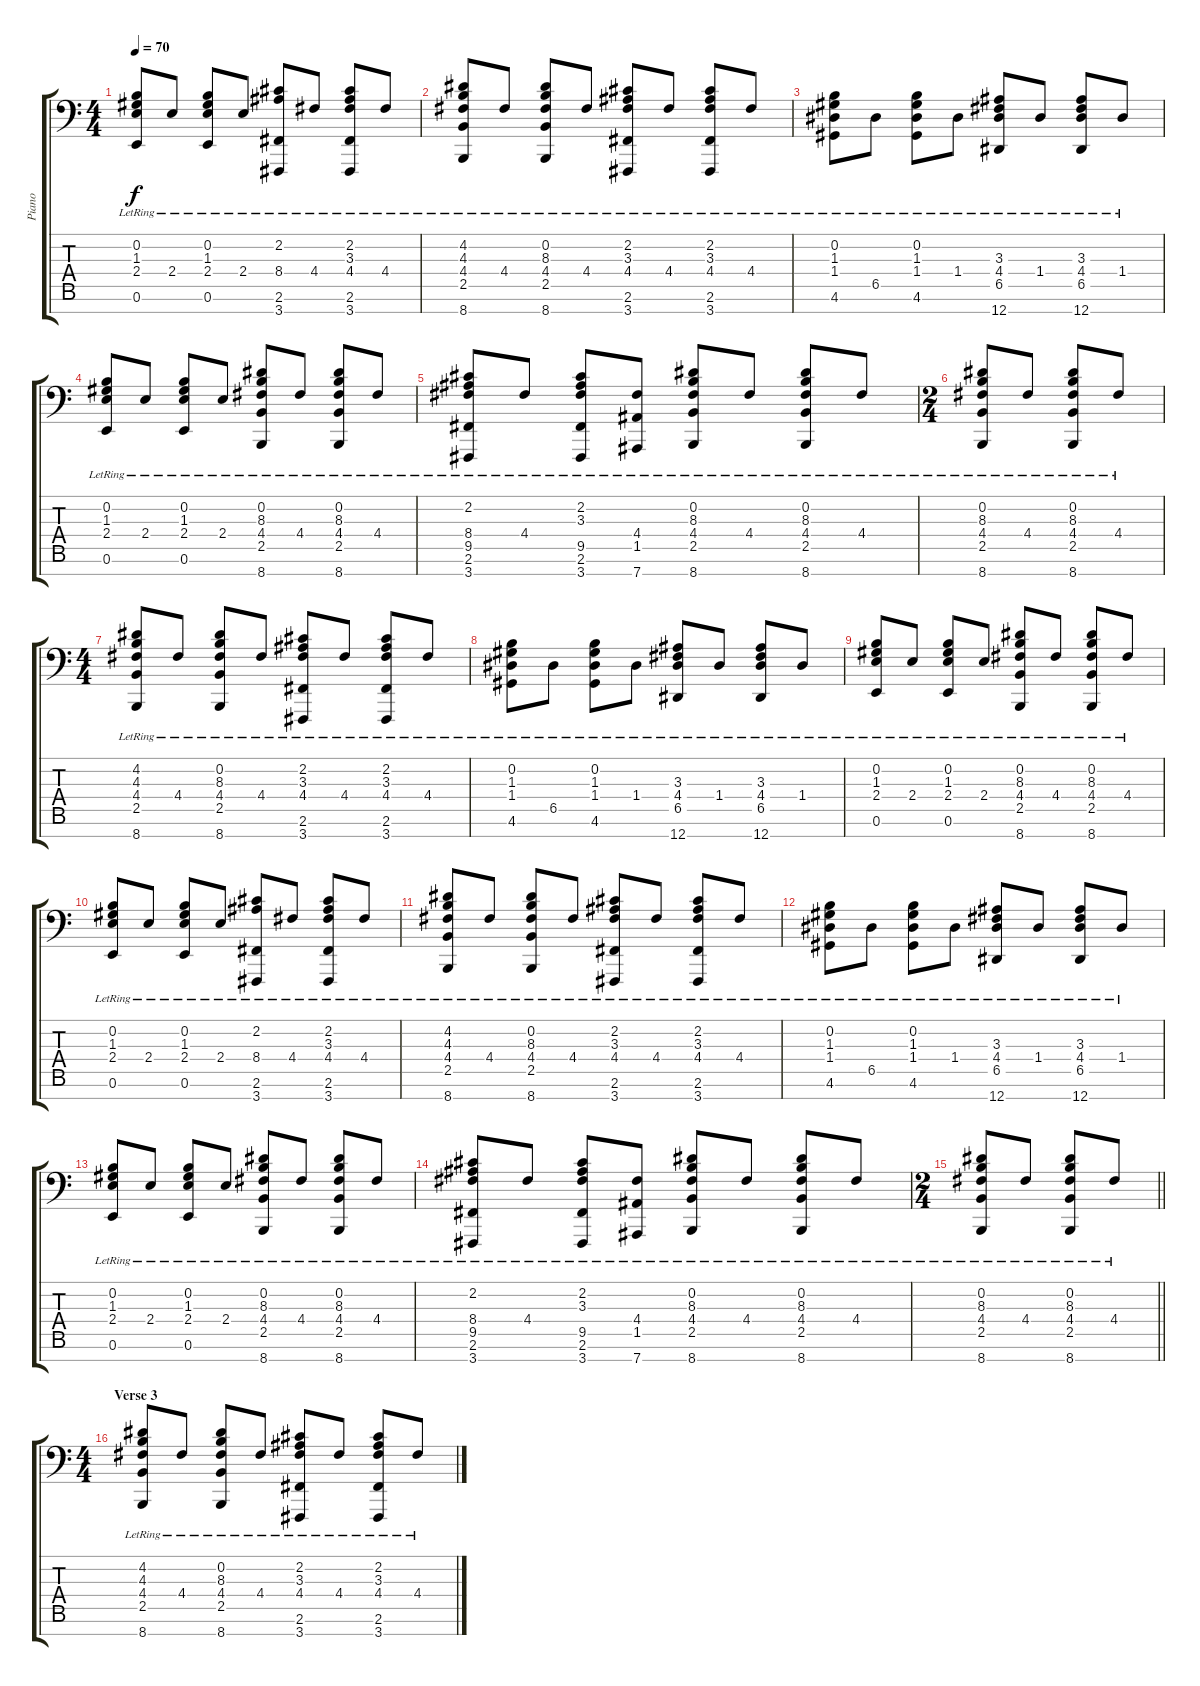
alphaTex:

\track ("Piano" "Piano") {instrument acousticgrandpiano}
\staff {score tabs}
\tuning (E4 B3 G3 D3 A2 E2 Eb1) {hide}
\ts (4 4)
\tempo 70
\clef f4
\ks c
(0.2{lr} 1.3{lr} 2.4 0.6{lr}).8{dy f} 2.4{lr}.8 (0.2{lr} 1.3{lr} 2.4 0.6{lr}).8 2.4{lr}.8 (2.2{lr} 8.4{lr} 2.6{lr} 3.7{lr}).8 4.4{lr}.8 (2.2{lr} 3.3{lr} 4.4 2.6{lr} 3.7{lr}).8 4.4{lr}.8 |
(4.2{lr} 4.3{lr} 4.4 2.5{lr} 8.7{lr}).8 4.4{lr}.8 (0.2{lr} 8.3{lr} 4.4 2.5{lr} 8.7{lr}).8 4.4{lr}.8 (2.2{lr} 3.3{lr} 4.4{lr} 2.6{lr} 3.7{lr}).8 4.4{lr}.8 (2.2{lr} 3.3{lr} 4.4{lr} 2.6{lr} 3.7{lr}).8 4.4{lr}.8 |
(0.2{lr} 1.3{lr} 1.4{lr} 4.6{lr}).8 6.5{lr}.8 (0.2{lr} 1.3{lr} 1.4{lr} 4.6{lr}).8 1.4{lr}.8 (3.3{lr} 4.4{lr} 6.5{lr} 12.7{lr}).8 1.4{lr}.8 (3.3{lr} 4.4{lr} 6.5{lr} 12.7{lr}).8 1.4{lr}.8 |
(0.2{lr} 1.3{lr} 2.4 0.6{lr}).8 2.4{lr}.8 (0.2{lr} 1.3{lr} 2.4 0.6{lr}).8 2.4{lr}.8 (0.2{lr} 8.3{lr} 4.4 2.5{lr} 8.7{lr}).8 4.4{lr}.8 (0.2{lr} 8.3{lr} 4.4 2.5{lr} 8.7{lr}).8 4.4{lr}.8 |
(2.2{lr} 8.4{lr} 9.5 2.6{lr} 3.7{lr}).8 4.4{lr}.8 (2.2{lr} 3.3{lr} 9.5 2.6{lr} 3.7{lr}).8 (4.4{lr} 1.5{lr} 7.7{lr}).8 (0.2{lr} 8.3{lr} 4.4 2.5{lr} 8.7{lr}).8 4.4{lr}.8 (0.2{lr} 8.3{lr} 4.4 2.5{lr} 8.7{lr}).8 4.4{lr}.8 |
\ts (2 4)
(0.2{lr} 8.3{lr} 4.4 2.5{lr} 8.7{lr}).8 4.4{lr}.8 (0.2{lr} 8.3{lr} 4.4 2.5{lr} 8.7{lr}).8 4.4{lr}.8 |
\ts (4 4)
(4.2{lr} 4.3{lr} 4.4 2.5{lr} 8.7{lr}).8 4.4{lr}.8 (0.2{lr} 8.3{lr} 4.4 2.5{lr} 8.7{lr}).8 4.4{lr}.8 (2.2{lr} 3.3{lr} 4.4{lr} 2.6{lr} 3.7{lr}).8 4.4{lr}.8 (2.2{lr} 3.3{lr} 4.4{lr} 2.6{lr} 3.7{lr}).8 4.4{lr}.8 |
(0.2{lr} 1.3{lr} 1.4{lr} 4.6{lr}).8 6.5{lr}.8 (0.2{lr} 1.3{lr} 1.4{lr} 4.6{lr}).8 1.4{lr}.8 (3.3{lr} 4.4{lr} 6.5{lr} 12.7{lr}).8 1.4{lr}.8 (3.3{lr} 4.4{lr} 6.5{lr} 12.7{lr}).8 1.4{lr}.8 |
(0.2{lr} 1.3{lr} 2.4 0.6{lr}).8 2.4{lr}.8 (0.2{lr} 1.3{lr} 2.4 0.6{lr}).8 2.4{lr}.8 (0.2{lr} 8.3{lr} 4.4 2.5{lr} 8.7{lr}).8 4.4{lr}.8 (0.2{lr} 8.3{lr} 4.4 2.5{lr} 8.7{lr}).8 4.4{lr}.8 |
(0.2{lr} 1.3{lr} 2.4 0.6{lr}).8 2.4{lr}.8 (0.2{lr} 1.3{lr} 2.4 0.6{lr}).8 2.4{lr}.8 (2.2{lr} 8.4{lr} 2.6{lr} 3.7{lr}).8 4.4{lr}.8 (2.2{lr} 3.3{lr} 4.4 2.6{lr} 3.7{lr}).8 4.4{lr}.8 |
(4.2{lr} 4.3{lr} 4.4 2.5{lr} 8.7{lr}).8 4.4{lr}.8 (0.2{lr} 8.3{lr} 4.4 2.5{lr} 8.7{lr}).8 4.4{lr}.8 (2.2{lr} 3.3{lr} 4.4{lr} 2.6{lr} 3.7{lr}).8 4.4{lr}.8 (2.2{lr} 3.3{lr} 4.4{lr} 2.6{lr} 3.7{lr}).8 4.4{lr}.8 |
(0.2{lr} 1.3{lr} 1.4{lr} 4.6{lr}).8 6.5{lr}.8 (0.2{lr} 1.3{lr} 1.4{lr} 4.6{lr}).8 1.4{lr}.8 (3.3{lr} 4.4{lr} 6.5{lr} 12.7{lr}).8 1.4{lr}.8 (3.3{lr} 4.4{lr} 6.5{lr} 12.7{lr}).8 1.4{lr}.8 |
(0.2{lr} 1.3{lr} 2.4 0.6{lr}).8 2.4{lr}.8 (0.2{lr} 1.3{lr} 2.4 0.6{lr}).8 2.4{lr}.8 (0.2{lr} 8.3{lr} 4.4 2.5{lr} 8.7{lr}).8 4.4{lr}.8 (0.2{lr} 8.3{lr} 4.4 2.5{lr} 8.7{lr}).8 4.4{lr}.8 |
(2.2{lr} 8.4{lr} 9.5 2.6{lr} 3.7{lr}).8 4.4{lr}.8 (2.2{lr} 3.3{lr} 9.5 2.6{lr} 3.7{lr}).8 (4.4{lr} 1.5{lr} 7.7{lr}).8 (0.2{lr} 8.3{lr} 4.4 2.5{lr} 8.7{lr}).8 4.4{lr}.8 (0.2{lr} 8.3{lr} 4.4 2.5{lr} 8.7{lr}).8 4.4{lr}.8 |
\ts (2 4)
\barLineRight lightlight
(0.2{lr} 8.3{lr} 4.4 2.5{lr} 8.7{lr}).8 4.4{lr}.8 (0.2{lr} 8.3{lr} 4.4 2.5{lr} 8.7{lr}).8 4.4{lr}.8 |
\ts (4 4)
\section ("" "Verse 3")
(4.2{lr} 4.3{lr} 4.4 2.5{lr} 8.7{lr}).8 4.4{lr}.8 (0.2{lr} 8.3{lr} 4.4 2.5{lr} 8.7{lr}).8 4.4{lr}.8 (2.2{lr} 3.3{lr} 4.4{lr} 2.6{lr} 3.7{lr}).8 4.4{lr}.8 (2.2{lr} 3.3{lr} 4.4{lr} 2.6{lr} 3.7{lr}).8 4.4{lr}.8
